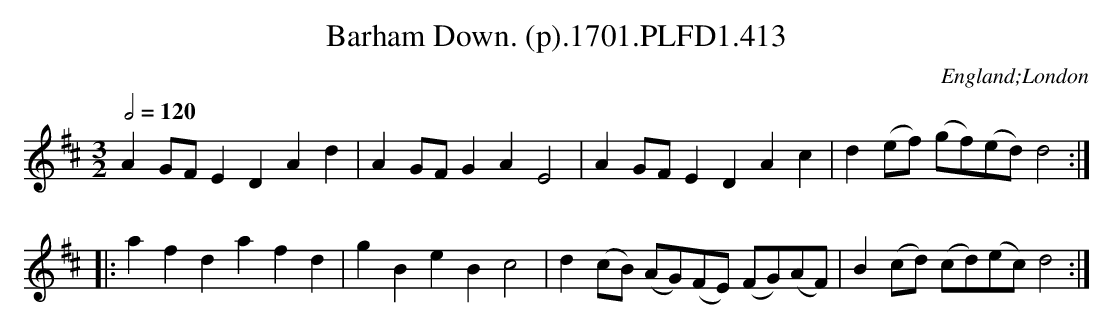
X:1
T:Barham Down. (p).1701.PLFD1.413
M:3/2
L:1/8
Q:1/2=120
O:England;London
K:D
A2GFE2D2A2d2|A2GFG2A2E4|A2GFE2D2A2c2|d2(ef) (gf)(ed)d4:|
|:a2f2d2a2f2d2|g2B2e2B2c4|d2(cB) (AG)(FE) (FG)(AF)|B2(cd) (cd)(ec)d4:|
